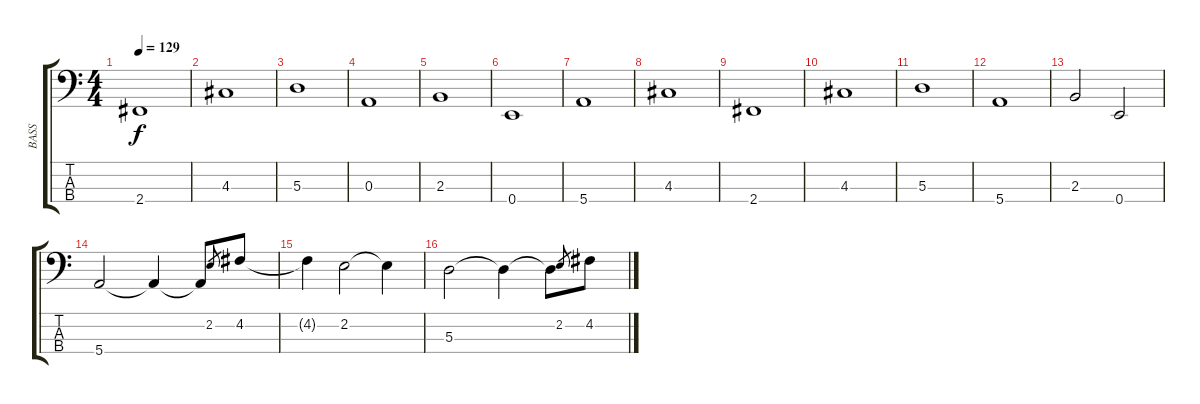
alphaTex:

\track ("BASS" "BASS") {instrument electricbassfinger}
\staff {score tabs}
\tuning (G2 D2 A1 E1) {hide}
\ts (4 4)
\tempo 129
\clef f4
\ks c
2.4.1{dy f} |
4.3.1 |
5.3.1 |
0.3.1 |
2.3.1 |
0.4.1 |
5.4.1 |
4.3.1 |
2.4.1 |
4.3.1 |
5.3.1 |
5.4.1 |
2.3.2 0.4.2 |
5.4.2 5.4{t}.4 5.4{t}.8 2.2.8{gr} 4.2.8 |
4.2{t}.4 2.2.2 2.2{t}.4 |
5.3.2 5.3{t}.4 5.3{t}.8 2.2.8{gr} 4.2.8
